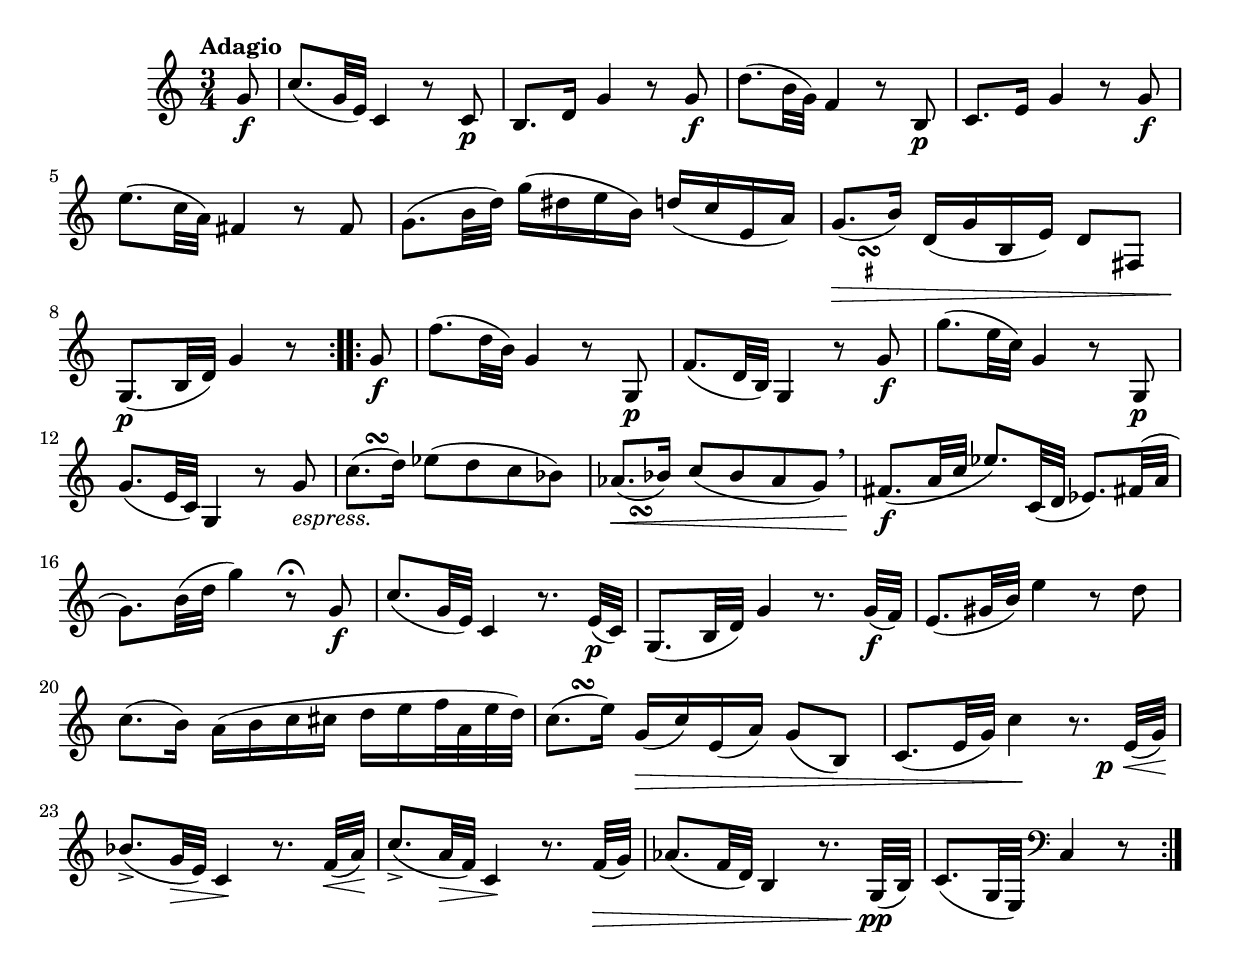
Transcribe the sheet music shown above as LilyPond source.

\version "2.22.0"

\include "settings.ily"

\relative {
  \language "english"

  \transposition f

  \tempo "Adagio"

  \key c \major
  \time 3/4

  \repeat volta 2 {
    \partial 8 { g'8 \f } |
    c8.( g32 e) c4 r8 c \p |
    b8. d16 g4 r8 g \f |
    d'8.( b32 g) f4 r8 b, \p |
    c8. e16 g4 r8 g \f |
    e'8.( c32 a) f-sharp4 r8 f-sharp |
    g8.( b32 d) g16( d-sharp e b) d( c e, a) |
    <<
      { g8.( \> b16) }
      { s8 \once \override Staff.TextScript.outside-staff-priority = #240 s_\markup { \override #'(baseline-skip . 2) \halign #0 \center-column { \musicglyph #"scripts.turn" \teeny \sharp } } }
    >> d,16( g b, e) d8 f-sharp, |
    g8.( \p b32 d) g4 r8
  }
  \repeat volta 2 {
    g8 \f |
    f'8.( d32 b) g4 r8 g, \p |
    f'8.( d32 b) g4 r8 g' \f |
    g'8.( e32 c) g4 r8 g, \p |
    g'8.( e32 c) g4 r8 g'_\markup { \italic "espress." } |
    <<
      { c8.( d16) }
      { s8 s^\markup { \musicglyph #"scripts.turn" } }
    >> e-flat8( d c b-flat) |
    <<
      { a-flat8.( \< b-flat16) }
      { s8 \once \override Staff.TextScript.outside-staff-priority = #240 s_\markup { \musicglyph #"scripts.turn" } }
    >> c8( b-flat a-flat g) \breathe |
    f-sharp8.( \f a32 c e-flat8.) c,32( d e-flat8.) f-sharp!32( a |
    g8.) b32( d g4) r8\fermata g,8 \f |
    c8.( g32 e) c4 r8. e32( \p c) |
    g8.( b32 d) g4 r8. g32 \f( f) |
    e8.( g-sharp32 b) e4 r8 d |
    c8.( b16) a( b c c-sharp d e f32 a, e' d) |
    <<
      { c8.( e16) }
      { s8 s^\markup { \musicglyph #"scripts.turn" } }
    >> g,16( \> c) e,( a) g8( b,) |
    c8.( e32 g) c4 \!
    <<
      { r8. e,32( g) }
      { s8 s16 \p \< s32 s \! }
    >> |
    b-flat8.->( g32 \> e) c4 \! r8. f32( \< a) \! |
    c8.->( a32 \> f) c4 \! r8. f32( \> g) |
    a-flat8.( f32 d) b4 r8. g32( \pp b) |
    c8.( g32 e) \clef \bass-clef-name c4 r8
  }
}
